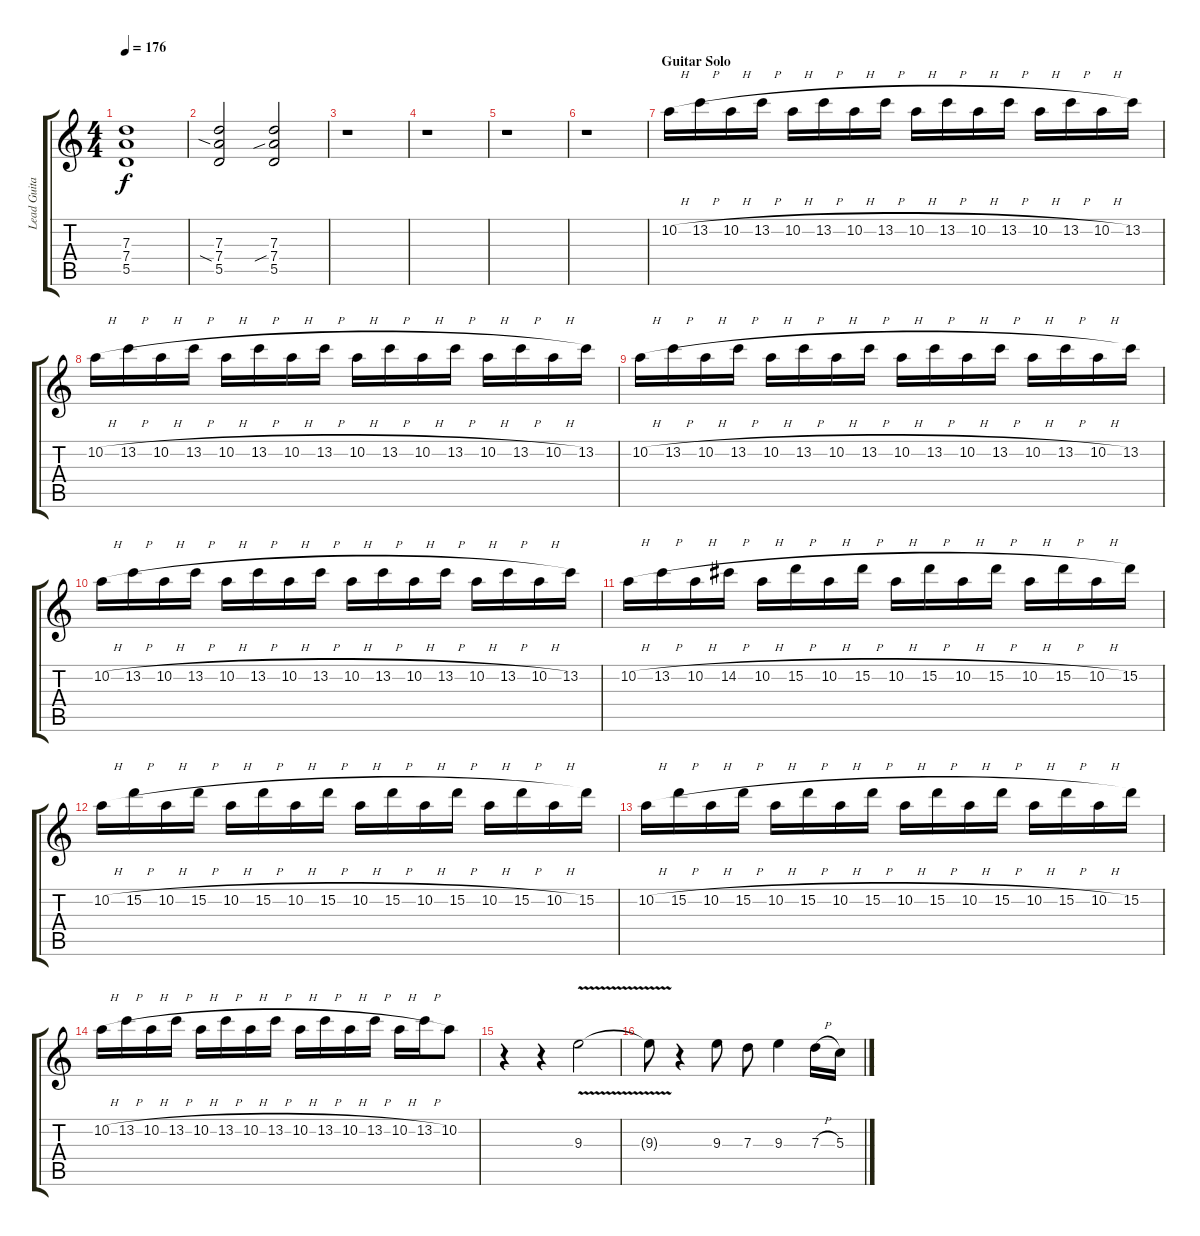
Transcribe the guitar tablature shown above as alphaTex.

\track ("Lead Guitar" "Lead Guita") {instrument distortionguitar}
\staff {score tabs}
\tuning (E4 B3 G3 D3 A2 E2) {hide}
\ts (4 4)
\tempo 176
\clef g2
\ks c
(7.3{t} 7.4{t} 5.5{t}).1{dy f} |
(7.3 7.4{sia} 5.5).2 (7.3 7.4{sib} 5.5).2 |
r.1 |
r.1 |
r.1 |
r.1 |
\section ("" "Guitar Solo")
10.2{h}.16 13.2{h}.16 10.2{h}.16 13.2{h}.16 10.2{h}.16 13.2{h}.16 10.2{h}.16 13.2{h}.16 10.2{h}.16 13.2{h}.16 10.2{h}.16 13.2{h}.16 10.2{h}.16 13.2{h}.16 10.2{h}.16 13.2.16 |
10.2{h}.16 13.2{h}.16 10.2{h}.16 13.2{h}.16 10.2{h}.16 13.2{h}.16 10.2{h}.16 13.2{h}.16 10.2{h}.16 13.2{h}.16 10.2{h}.16 13.2{h}.16 10.2{h}.16 13.2{h}.16 10.2{h}.16 13.2.16 |
10.2{h}.16 13.2{h}.16 10.2{h}.16 13.2{h}.16 10.2{h}.16 13.2{h}.16 10.2{h}.16 13.2{h}.16 10.2{h}.16 13.2{h}.16 10.2{h}.16 13.2{h}.16 10.2{h}.16 13.2{h}.16 10.2{h}.16 13.2.16 |
10.2{h}.16 13.2{h}.16 10.2{h}.16 13.2{h}.16 10.2{h}.16 13.2{h}.16 10.2{h}.16 13.2{h}.16 10.2{h}.16 13.2{h}.16 10.2{h}.16 13.2{h}.16 10.2{h}.16 13.2{h}.16 10.2{h}.16 13.2.16 |
10.2{h}.16 13.2{h}.16 10.2{h}.16 14.2{h}.16 10.2{h}.16 15.2{h}.16 10.2{h}.16 15.2{h}.16 10.2{h}.16 15.2{h}.16 10.2{h}.16 15.2{h}.16 10.2{h}.16 15.2{h}.16 10.2{h}.16 15.2.16 |
10.2{h}.16 15.2{h}.16 10.2{h}.16 15.2{h}.16 10.2{h}.16 15.2{h}.16 10.2{h}.16 15.2{h}.16 10.2{h}.16 15.2{h}.16 10.2{h}.16 15.2{h}.16 10.2{h}.16 15.2{h}.16 10.2{h}.16 15.2.16 |
10.2{h}.16 15.2{h}.16 10.2{h}.16 15.2{h}.16 10.2{h}.16 15.2{h}.16 10.2{h}.16 15.2{h}.16 10.2{h}.16 15.2{h}.16 10.2{h}.16 15.2{h}.16 10.2{h}.16 15.2{h}.16 10.2{h}.16 15.2.16 |
10.2{h}.16 13.2{h}.16 10.2{h}.16 13.2{h}.16 10.2{h}.16 13.2{h}.16 10.2{h}.16 13.2{h}.16 10.2{h}.16 13.2{h}.16 10.2{h}.16 13.2{h}.16 10.2{h}.16 13.2{h}.16 10.2.8 |
r.4 r.4 9.3{v}.2 |
9.3{t}.8 r.4 9.3.8 7.3.8 9.3.4 7.3{h}.16 5.3.16
